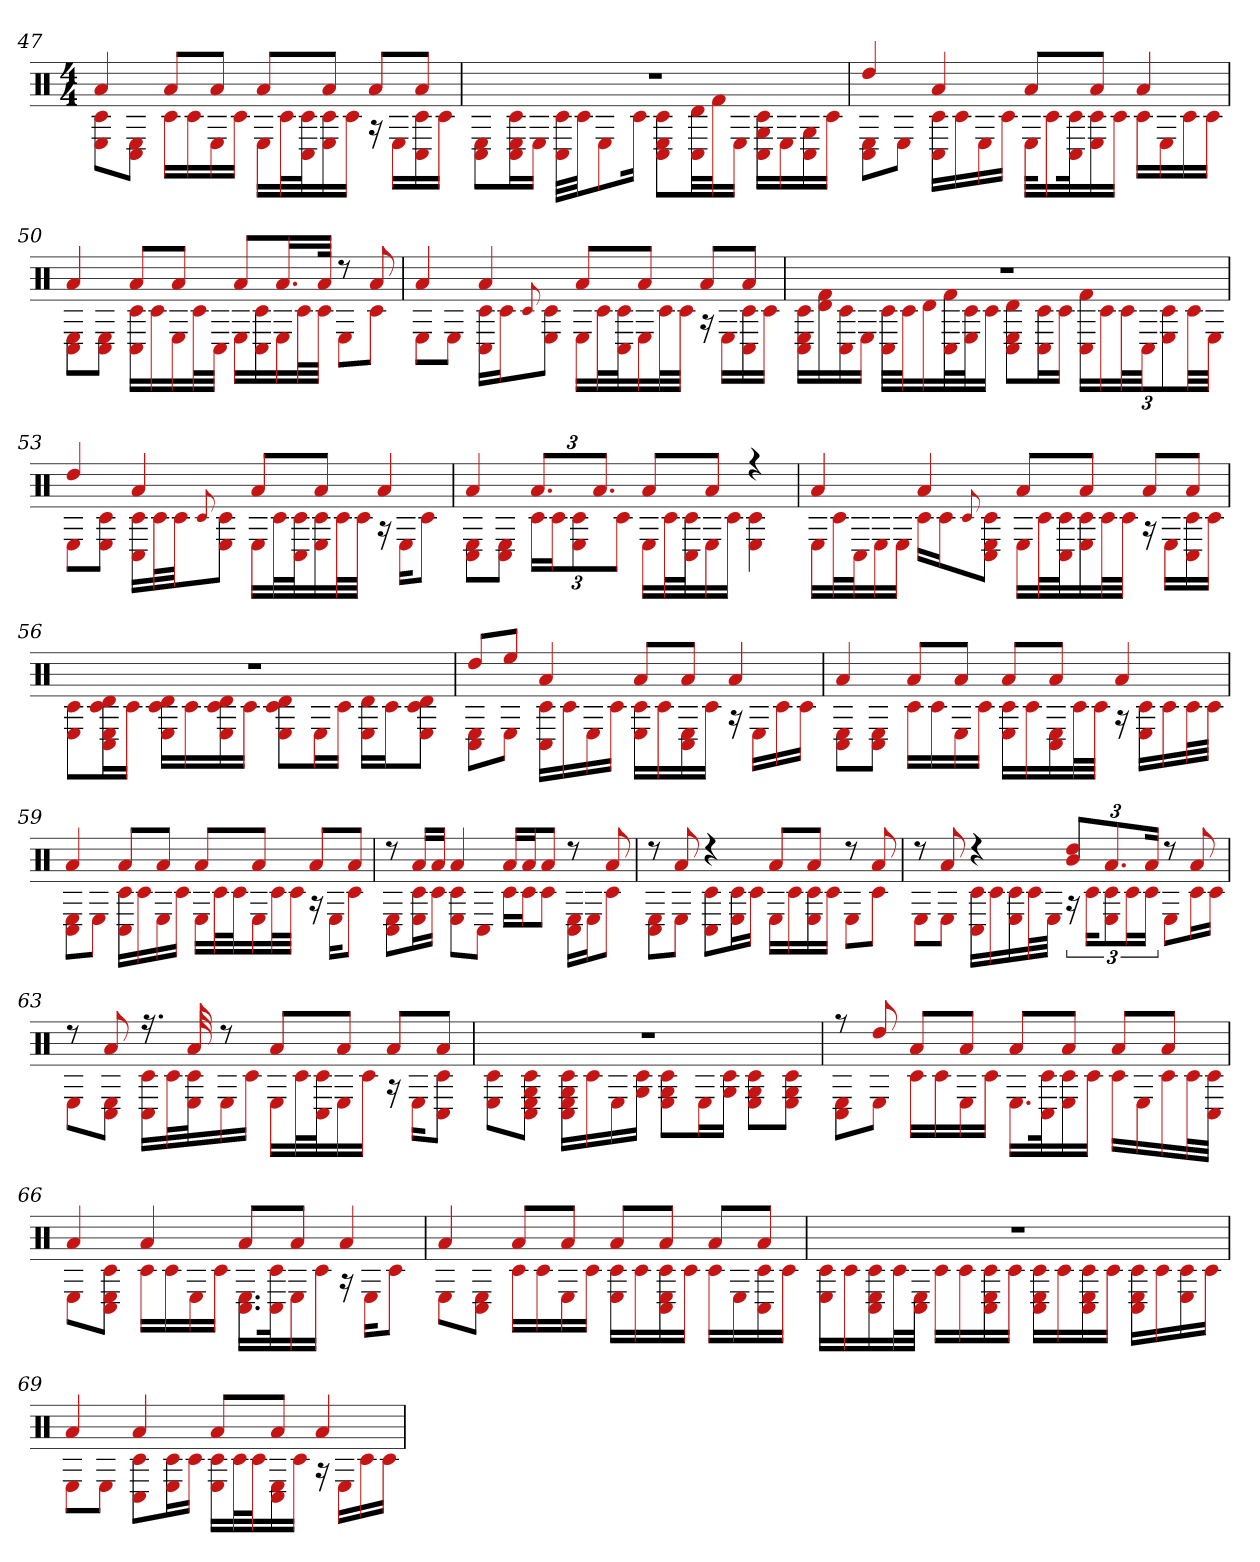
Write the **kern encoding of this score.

**kern
*part1
*staff1
*clefX
*k[]
*M4/4
=47
*^
4a	8c# 8EL
.	8C# 8EJ
8aL	16c#LL
.	16c#
8aJ	16E
.	16c#JJ
8aL	16ELL
.	32c#L
.	32c# 32C#J
8aJ	16c# 16E
.	16c#JJ
8aL	16r
.	16ELL
8aJ	16C# 16c#
.	16c#JJ
=48	=48
1r	8C# 8EL
.	16E 16C# 16c#L
.	16EJJ
.	32C# 32c#LLL
.	32c#JJ
.	8E
.	16c#Jk
.	8c# 8C# 8EL
.	32d 32C#LL
.	32f#J
.	16EJJ
.	16G 16C# 16c#LL
.	16E
.	16C# 16G
.	16c#JJ
=49	=49
4dd	8C# 8EL
.	8EJ
4a	16C# 16c#LL
.	16c#
.	16E
.	16c#JJ
8aL	32EKLL
.	16c#
.	32c# 32C#k
8aJ	16c# 16E
.	16c#JJ
4a	16c#LL
.	16E
.	16c#
.	16c#JJ
=50	=50
4a	8C# 8EL
.	8C# 8EJ
8aL	16C# 16c#LL
.	16c#
8aJ	16E
.	32c#L
.	32C#JJJ
8aL	16ELL
.	16c# 16C#
16.aL	16E
.	32c#L
32aJJk	32c#JJJ
8r	8EL
8a	8c#J
=51	=51
4a	8EL
.	8EJ
4a	16C# 16c#LL
.	16c#J
.	8qqc#
.	8E 8c#J
8aL	16ELL
.	32c#L
.	32C# 32c#J
8aJ	16E
.	32c#L
.	32c#JJJ
8aL	16r
.	16ELL
8aJ	16c# 16C#
.	16c#JJ
=52	=52
1r	16C# 16c# 16ELL
.	16d 16f#
.	16C# 16c#
.	16EJJ
.	32C# 32c#LLL
.	32c#J
.	16d
.	32C# 32f#L
.	32E 32c#J
.	16c#JJ
.	8C# 8d 8EL
.	16c# 16C#L
.	16c#JJ
.	24C# 24f#LL
.	24c#
.	48c#L
.	48C#JJ
.	12c# 12E
.	48c#LL
.	48EJJJ
=53	=53
4dd	8EL
.	8c# 8EJ
4a	16C# 16c#LL
.	32c#L
.	32c#JJ
.	8qqc#
.	8E 8c#J
8aL	16ELL
.	32c#L
.	32c# 32C#J
8aJ	16c# 16E
.	32c#L
.	32c#JJJ
4a	16r
.	16EKL
.	8c#J
=54	=54
4a	8C# 8EL
.	8C# 8EJ
12.aL	24c#LL
.	24c#J
.	12c# 12E
12.aJ	.
.	12c#J
8aL	16ELL
.	32c#L
.	32C# 32c#J
8aJ	16E
.	16c#JJ
4r	4E 4c#
=55	=55
4a	16ELL
.	32c#L
.	32C#J
.	16E
.	16EJJ
4a	16c#LL
.	16c#J
.	8qqc#
.	8C# 8E 8c#J
8aL	16ELL
.	32c#L
.	32c# 32C#J
8aJ	16E 16c#
.	32c#L
.	32c#JJJ
8aL	16r
.	16ELL
8aJ	16c# 16C#
.	16c#JJ
=56	=56
1r	8E 8c#L
.	16C# 16E 16d 16c#L
.	16c#JJ
.	16c# 16d 16ELL
.	16c#
.	16c# 16d 16E
.	16c#JJ
.	8c# 8d 8EL
.	16EL
.	16c#JJ
.	16E 16dLL
.	16c#J
.	8E 8d 8c#J
=57	=57
8ddL	8C# 8EL
8eeJ	8EJ
4a	16C# 16c#LL
.	16c#
.	16E
.	16c#JJ
8aL	16E 16c#LL
.	16c#
8aJ	16C# 16E
.	16c#JJ
4a	16r
.	16ELL
.	16c#
.	16c#JJ
=58	=58
4a	8C# 8EL
.	8C# 8EJ
8aL	16c#LL
.	16c#
8aJ	16E
.	16c#JJ
8aL	16E 16c#LL
.	16c#
8aJ	16C# 16E
.	32c#L
.	32c#JJJ
4a	16r
.	16E 16c#LL
.	16c#
.	32c#L
.	32c#JJJ
=59	=59
4a	8C# 8EL
.	8EJ
8aL	16C# 16c#LL
.	16c#
8aJ	16E
.	16c#JJ
8aL	16ELL
.	32c#L
.	32c#J
8aJ	16E
.	32c#L
.	32c#JJJ
8aL	16r
.	16EKL
8aJ	8c#J
=60	=60
8r	8C# 8EL
16aLL	16E 16c#L
16aJJ	16c#JJ
4a	8E 8c#L
.	8C#J
16aLL	16c#LL
16aJ	16c#J
8aJ	8c#J
8r	16C# 16ELL
.	16EJ
8a	8c#J
=61	=61
8r	8C# 8EL
8a	8EJ
4r	8C# 8c#L
.	16c# 16EL
.	16c#JJ
8aL	16ELL
.	16c#
8aJ	16c# 16E
.	16c#JJ
8r	8EL
8a	8c#J
=62	=62
8r	8EL
8a	8EJ
4r	16C# 16c#LL
.	16c#
.	16c# 16E
.	32c#L
.	32EJJJ
12dd 12bL	24r
.	24c#KL
12.a	12c# 12E
.	24c#L
24aJk	24c#JJ
8r	8EL
8a	16c#L
.	16c#JJ
=63	=63
8r	8EL
8a	8C# 8EJ
16.r	16C# 16c#LL
.	32c#L
32a	32c# 32EJ
8r	16E
.	16c#JJ
8aL	16ELL
.	32c#L
.	32c# 32C#J
8aJ	16E
.	16c#JJ
8aL	16r
.	16EKL
8aJ	8c# 8C#J
=64	=64
1r	8c# 8EL
.	8C# 8c# 8E 8GJ
.	16C# 16E 16G 16c#LL
.	16c#
.	16E
.	16G 16c#JJ
.	8E 8c# 8GL
.	16EL
.	16G 16c#JJ
.	8E 8G 8c#L
.	8G 8E 8c#J
=65	=65
8r	8C# 8EL
8dd	8EJ
8aL	16c#LL
.	16c#
8aJ	16E
.	16c#JJ
8aL	16.ELL
.	32c# 32C#k
8aJ	16c# 16E
.	16c#JJ
8aL	16c#LL
.	16E
8aJ	16c#
.	32c#L
.	32c# 32C#JJJ
=66	=66
4a	8EL
.	8c# 8C# 8EJ
4a	16c#LL
.	16c#
.	16E
.	16c#JJ
8aL	16.C# 16.ELL
.	32c# 32C#k
8aJ	16E
.	16c#JJ
4a	16r
.	16EKL
.	8c#J
=67	=67
4a	8EL
.	8C# 8EJ
8aL	16c#LL
.	16c#
8aJ	16E
.	16c#JJ
8aL	16E 16c#LL
.	16c#
8aJ	16C# 16c# 16E
.	16c#JJ
8aL	16c#LL
.	16E
8aJ	16c# 16C#
.	16c#JJ
=68	=68
1r	16E 16c#LL
.	16c#
.	16E 16C# 16c#
.	32c#L
.	32C# 32EJJJ
.	16c#LL
.	16c#
.	16E 16C# 16c#
.	16c#JJ
.	16E 16C# 16c#LL
.	16c#
.	16C# 16E 16c#
.	16c#JJ
.	16E 16C# 16c#LL
.	16c#
.	16E 16c#
.	16c#JJ
=69	=69
4a	8EL
.	8EJ
4a	8C# 8c#L
.	16c# 16EL
.	16c#JJ
8aL	16E 16c#LL
.	32c#L
.	32c#J
8aJ	16C# 16E
.	16c#JJ
4a	16r
.	16ELL
.	16c#
.	16c#JJ
*v	*v
=
*-
